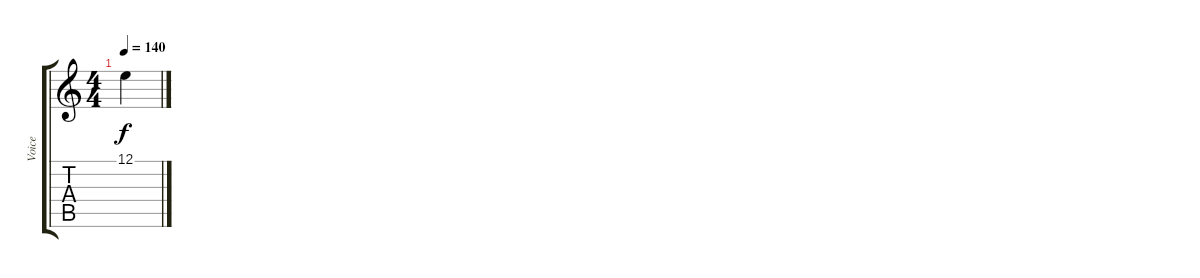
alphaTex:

\track ("Voice" "Voice") {instrument voiceoohs}
\staff {score tabs}
\tuning (E4 B3 G3 D3 A2 E2) {hide}
\ts (4 4)
\tempo 140
\clef g2
\ks c
12.1.4{dy f}
